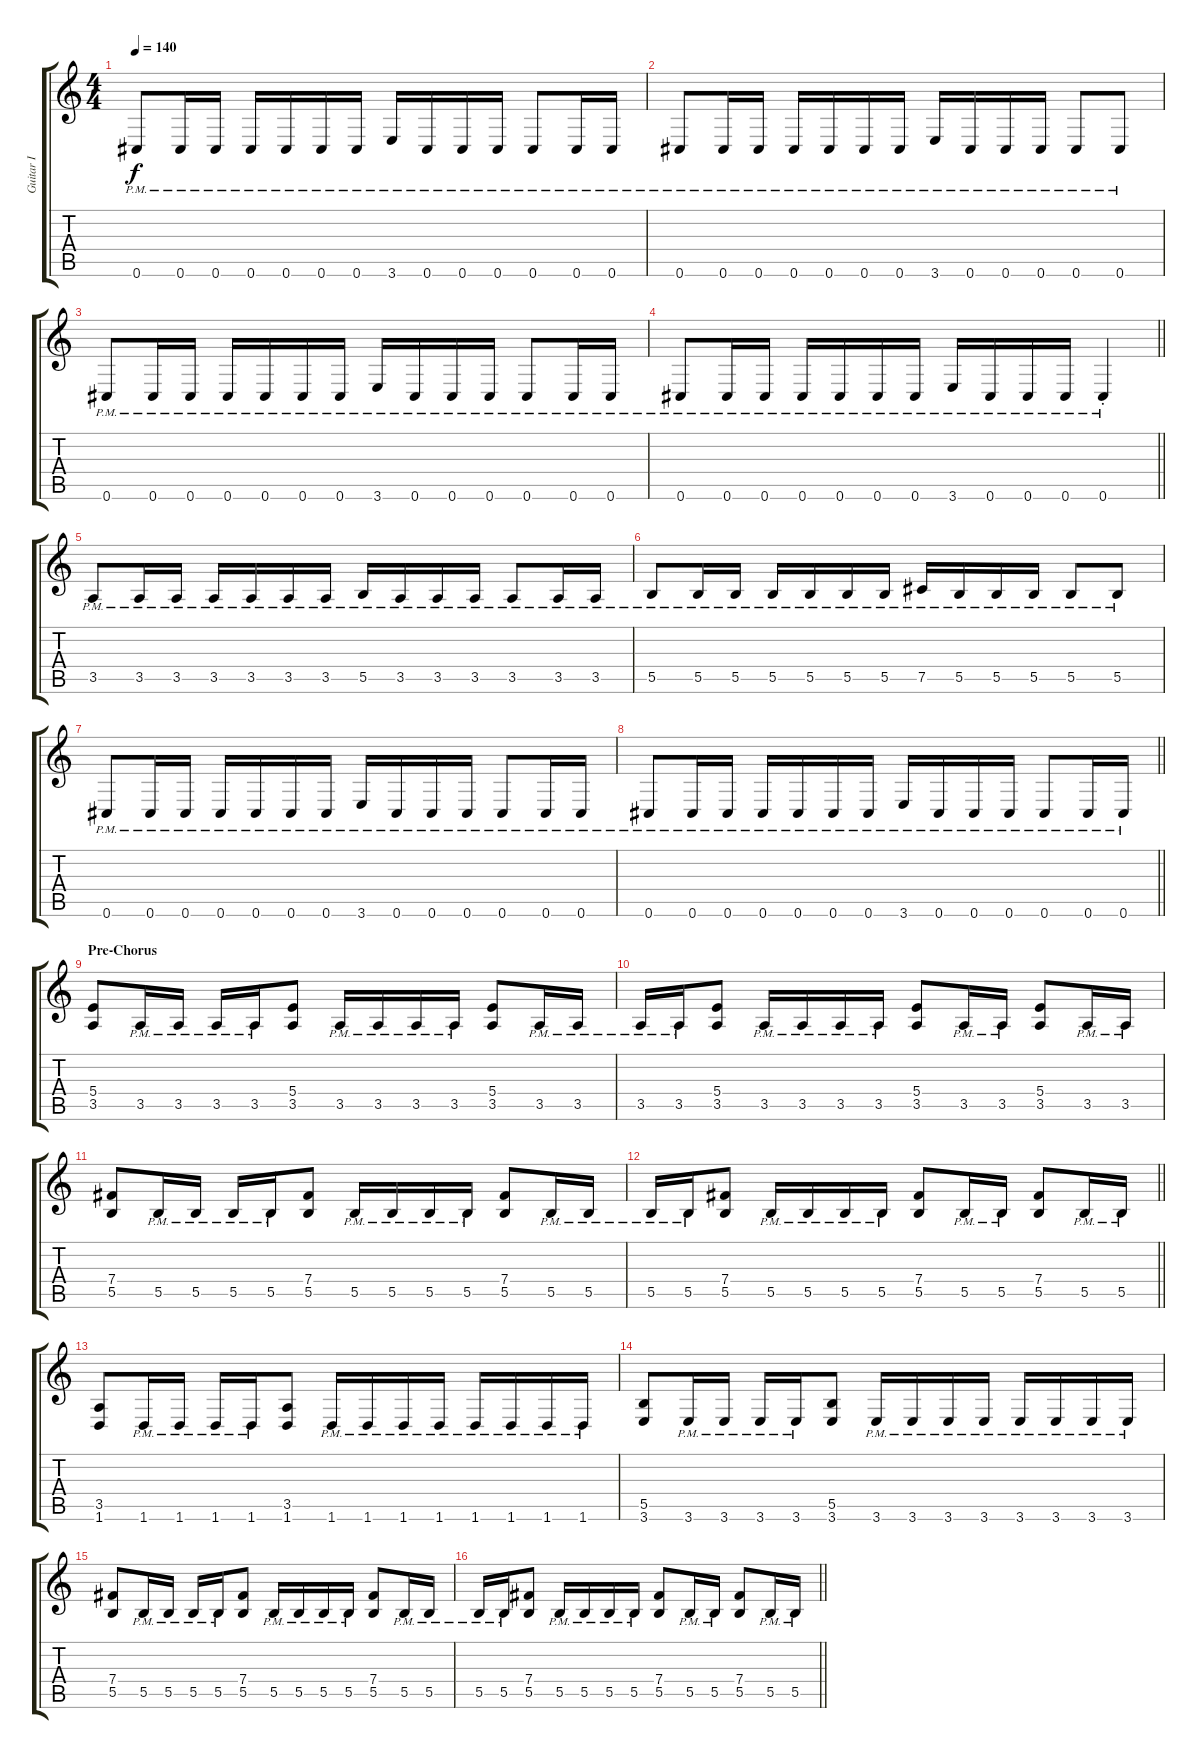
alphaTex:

\track ("Guitar I" "Guitar I") {instrument distortionguitar}
\staff {score tabs}
\tuning (Db4 Ab3 E3 B2 Gb2 Db2) {hide}
\ts (4 4)
\section ("" "")
\tempo 140
\clef g2
\ks c
0.6{pm}.8{dy f} 0.6{pm}.16 0.6{pm}.16 0.6{pm}.16 0.6{pm}.16 0.6{pm}.16 0.6{pm}.16 3.6{pm}.16 0.6{pm}.16 0.6{pm}.16 0.6{pm}.16 0.6{pm}.8 0.6{pm}.16 0.6{pm}.16 |
0.6{pm}.8 0.6{pm}.16 0.6{pm}.16 0.6{pm}.16 0.6{pm}.16 0.6{pm}.16 0.6{pm}.16 3.6{pm}.16 0.6{pm}.16 0.6{pm}.16 0.6{pm}.16 0.6{pm}.8 0.6{pm}.8 |
0.6{pm}.8 0.6{pm}.16 0.6{pm}.16 0.6{pm}.16 0.6{pm}.16 0.6{pm}.16 0.6{pm}.16 3.6{pm}.16 0.6{pm}.16 0.6{pm}.16 0.6{pm}.16 0.6{pm}.8 0.6{pm}.16 0.6{pm}.16 |
\barLineRight lightlight
0.6{pm}.8 0.6{pm}.16 0.6{pm}.16 0.6{pm}.16 0.6{pm}.16 0.6{pm}.16 0.6{pm}.16 3.6{pm}.16 0.6{pm}.16 0.6{pm}.16 0.6{pm}.16 0.6{pm st}.4 |
\section ("" "")
3.5{pm}.8 3.5{pm}.16 3.5{pm}.16 3.5{pm}.16 3.5{pm}.16 3.5{pm}.16 3.5{pm}.16 5.5{pm}.16 3.5{pm}.16 3.5{pm}.16 3.5{pm}.16 3.5{pm}.8 3.5{pm}.16 3.5{pm}.16 |
5.5{pm}.8 5.5{pm}.16 5.5{pm}.16 5.5{pm}.16 5.5{pm}.16 5.5{pm}.16 5.5{pm}.16 7.5{pm}.16 5.5{pm}.16 5.5{pm}.16 5.5{pm}.16 5.5{pm}.8 5.5{pm}.8 |
0.6{pm}.8 0.6{pm}.16 0.6{pm}.16 0.6{pm}.16 0.6{pm}.16 0.6{pm}.16 0.6{pm}.16 3.6{pm}.16 0.6{pm}.16 0.6{pm}.16 0.6{pm}.16 0.6{pm}.8 0.6{pm}.16 0.6{pm}.16 |
\barLineRight lightlight
0.6{pm}.8 0.6{pm}.16 0.6{pm}.16 0.6{pm}.16 0.6{pm}.16 0.6{pm}.16 0.6{pm}.16 3.6{pm}.16 0.6{pm}.16 0.6{pm}.16 0.6{pm}.16 0.6{pm}.8 0.6{pm}.16 0.6{pm}.16 |
\section ("" "Pre-Chorus")
(5.4 3.5).8{volume 10} 3.5{pm}.16 3.5{pm}.16 3.5{pm}.16 3.5{pm}.16 (5.4 3.5).8 3.5{pm}.16 3.5{pm}.16 3.5{pm}.16 3.5{pm}.16 (5.4 3.5).8 3.5{pm}.16 3.5{pm}.16 |
3.5{pm}.16 3.5{pm}.16 (5.4 3.5).8 3.5{pm}.16 3.5{pm}.16 3.5{pm}.16 3.5{pm}.16 (5.4 3.5).8 3.5{pm}.16 3.5{pm}.16 (5.4 3.5).8 3.5{pm}.16 3.5{pm}.16 |
(7.4 5.5).8 5.5{pm}.16 5.5{pm}.16 5.5{pm}.16 5.5{pm}.16 (7.4 5.5).8 5.5{pm}.16 5.5{pm}.16 5.5{pm}.16 5.5{pm}.16 (7.4 5.5).8 5.5{pm}.16 5.5{pm}.16 |
\barLineRight lightlight
5.5{pm}.16 5.5{pm}.16 (7.4 5.5).8 5.5{pm}.16 5.5{pm}.16 5.5{pm}.16 5.5{pm}.16 (7.4 5.5).8 5.5{pm}.16 5.5{pm}.16 (7.4 5.5).8 5.5{pm}.16 5.5{pm}.16 |
\section ("" "")
(3.5 1.6).8 1.6{pm}.16 1.6{pm}.16 1.6{pm}.16 1.6{pm}.16 (3.5 1.6).8 1.6{pm}.16 1.6{pm}.16 1.6{pm}.16 1.6{pm}.16 1.6{pm}.16 1.6{pm}.16 1.6{pm}.16 1.6{pm}.16 |
(5.5 3.6).8 3.6{pm}.16 3.6{pm}.16 3.6{pm}.16 3.6{pm}.16 (5.5 3.6).8 3.6{pm}.16 3.6{pm}.16 3.6{pm}.16 3.6{pm}.16 3.6{pm}.16 3.6{pm}.16 3.6{pm}.16 3.6{pm}.16 |
(7.4 5.5).8 5.5{pm}.16 5.5{pm}.16 5.5{pm}.16 5.5{pm}.16 (7.4 5.5).8 5.5{pm}.16 5.5{pm}.16 5.5{pm}.16 5.5{pm}.16 (7.4 5.5).8 5.5{pm}.16 5.5{pm}.16 |
\barLineRight lightlight
5.5{pm}.16 5.5{pm}.16 (7.4 5.5).8 5.5{pm}.16 5.5{pm}.16 5.5{pm}.16 5.5{pm}.16 (7.4 5.5).8 5.5{pm}.16 5.5{pm}.16 (7.4 5.5).8 5.5{pm}.16 5.5{pm}.16
